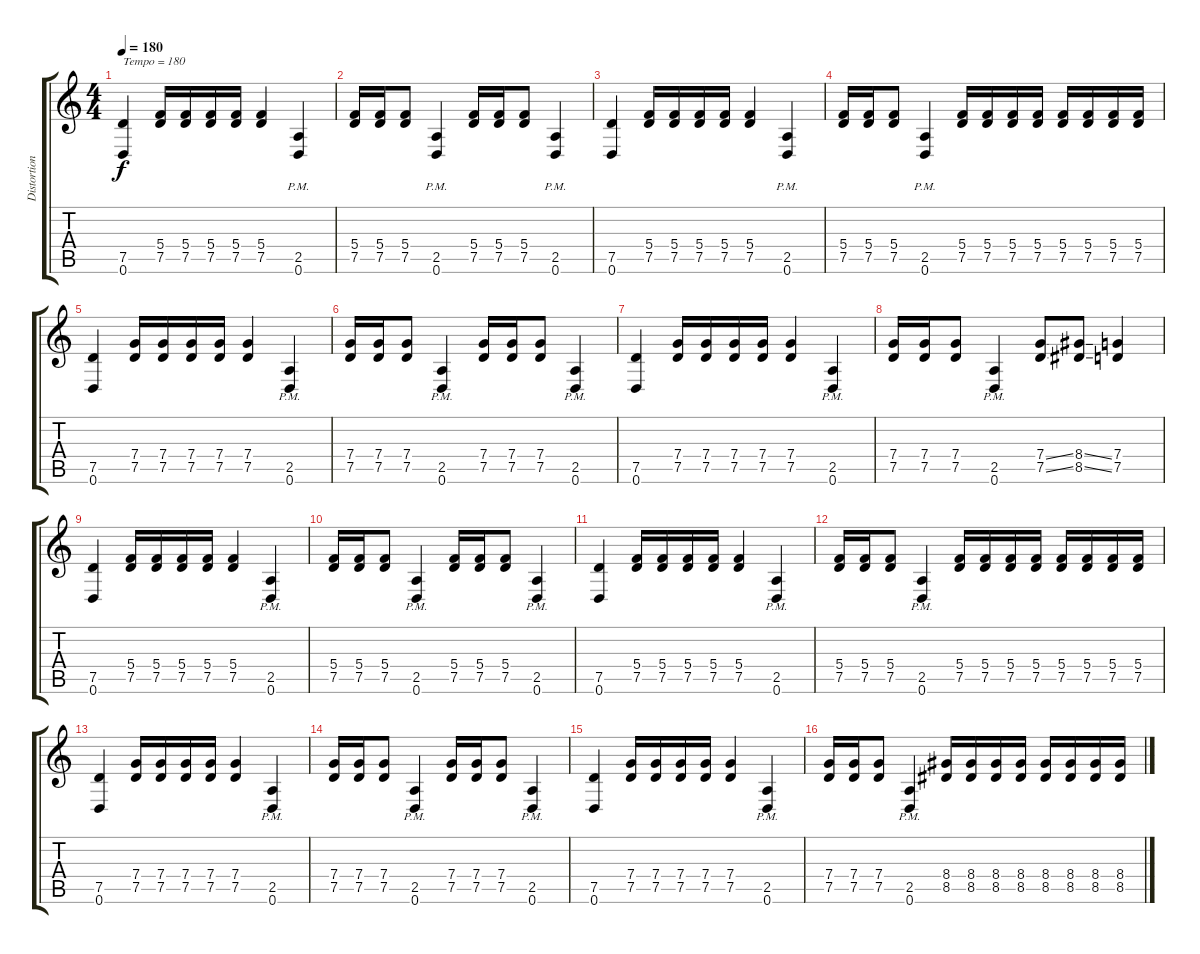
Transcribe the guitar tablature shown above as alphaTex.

\track ("Distortion Guitar 1" "Distortion") {instrument distortionguitar}
\staff {score tabs}
\tuning (D4 A3 F3 C3 G2 D2) {hide}
\ts (4 4)
\tempo 180
\clef g2
\ks c
(7.5 0.6).4{txt "Tempo = 180" dy f instrument distortionguitar} (5.4 7.5).16 (5.4 7.5).16 (5.4 7.5).16 (5.4 7.5).16 (5.4 7.5).4 (2.5 0.6{pm}).4 |
(5.4 7.5).16 (5.4 7.5).16 (5.4 7.5).8 (2.5 0.6{pm}).4 (5.4 7.5).16 (5.4 7.5).16 (5.4 7.5).8 (2.5 0.6{pm}).4 |
(7.5 0.6).4 (5.4 7.5).16 (5.4 7.5).16 (5.4 7.5).16 (5.4 7.5).16 (5.4 7.5).4 (2.5 0.6{pm}).4 |
(5.4 7.5).16 (5.4 7.5).16 (5.4 7.5).8 (2.5 0.6{pm}).4 (5.4 7.5).16 (5.4 7.5).16 (5.4 7.5).16 (5.4 7.5).16 (5.4 7.5).16 (5.4 7.5).16 (5.4 7.5).16 (5.4 7.5).16 |
(7.5 0.6).4 (7.4 7.5).16 (7.4 7.5).16 (7.4 7.5).16 (7.4 7.5).16 (7.4 7.5).4 (2.5 0.6{pm}).4 |
(7.4 7.5).16 (7.4 7.5).16 (7.4 7.5).8 (2.5 0.6{pm}).4 (7.4 7.5).16 (7.4 7.5).16 (7.4 7.5).8 (2.5 0.6{pm}).4 |
(7.5 0.6).4 (7.4 7.5).16 (7.4 7.5).16 (7.4 7.5).16 (7.4 7.5).16 (7.4 7.5).4 (2.5 0.6{pm}).4 |
(7.4 7.5).16 (7.4 7.5).16 (7.4 7.5).8 (2.5 0.6{pm}).4 (7.4{ss} 7.5{ss}).8 (8.4{ss} 8.5{ss}).8 (7.4 7.5).4 |
(7.5 0.6).4 (5.4 7.5).16 (5.4 7.5).16 (5.4 7.5).16 (5.4 7.5).16 (5.4 7.5).4 (2.5 0.6{pm}).4 |
(5.4 7.5).16 (5.4 7.5).16 (5.4 7.5).8 (2.5 0.6{pm}).4 (5.4 7.5).16 (5.4 7.5).16 (5.4 7.5).8 (2.5 0.6{pm}).4 |
(7.5 0.6).4 (5.4 7.5).16 (5.4 7.5).16 (5.4 7.5).16 (5.4 7.5).16 (5.4 7.5).4 (2.5 0.6{pm}).4 |
(5.4 7.5).16 (5.4 7.5).16 (5.4 7.5).8 (2.5 0.6{pm}).4 (5.4 7.5).16 (5.4 7.5).16 (5.4 7.5).16 (5.4 7.5).16 (5.4 7.5).16 (5.4 7.5).16 (5.4 7.5).16 (5.4 7.5).16 |
(7.5 0.6).4 (7.4 7.5).16 (7.4 7.5).16 (7.4 7.5).16 (7.4 7.5).16 (7.4 7.5).4 (2.5 0.6{pm}).4 |
(7.4 7.5).16 (7.4 7.5).16 (7.4 7.5).8 (2.5 0.6{pm}).4 (7.4 7.5).16 (7.4 7.5).16 (7.4 7.5).8 (2.5 0.6{pm}).4 |
(7.5 0.6).4 (7.4 7.5).16 (7.4 7.5).16 (7.4 7.5).16 (7.4 7.5).16 (7.4 7.5).4 (2.5 0.6{pm}).4 |
(7.4 7.5).16 (7.4 7.5).16 (7.4 7.5).8 (2.5 0.6{pm}).4 (8.4 8.5).16 (8.4 8.5).16 (8.4 8.5).16 (8.4 8.5).16 (8.4 8.5).16 (8.4 8.5).16 (8.4 8.5).16 (8.4 8.5).16
